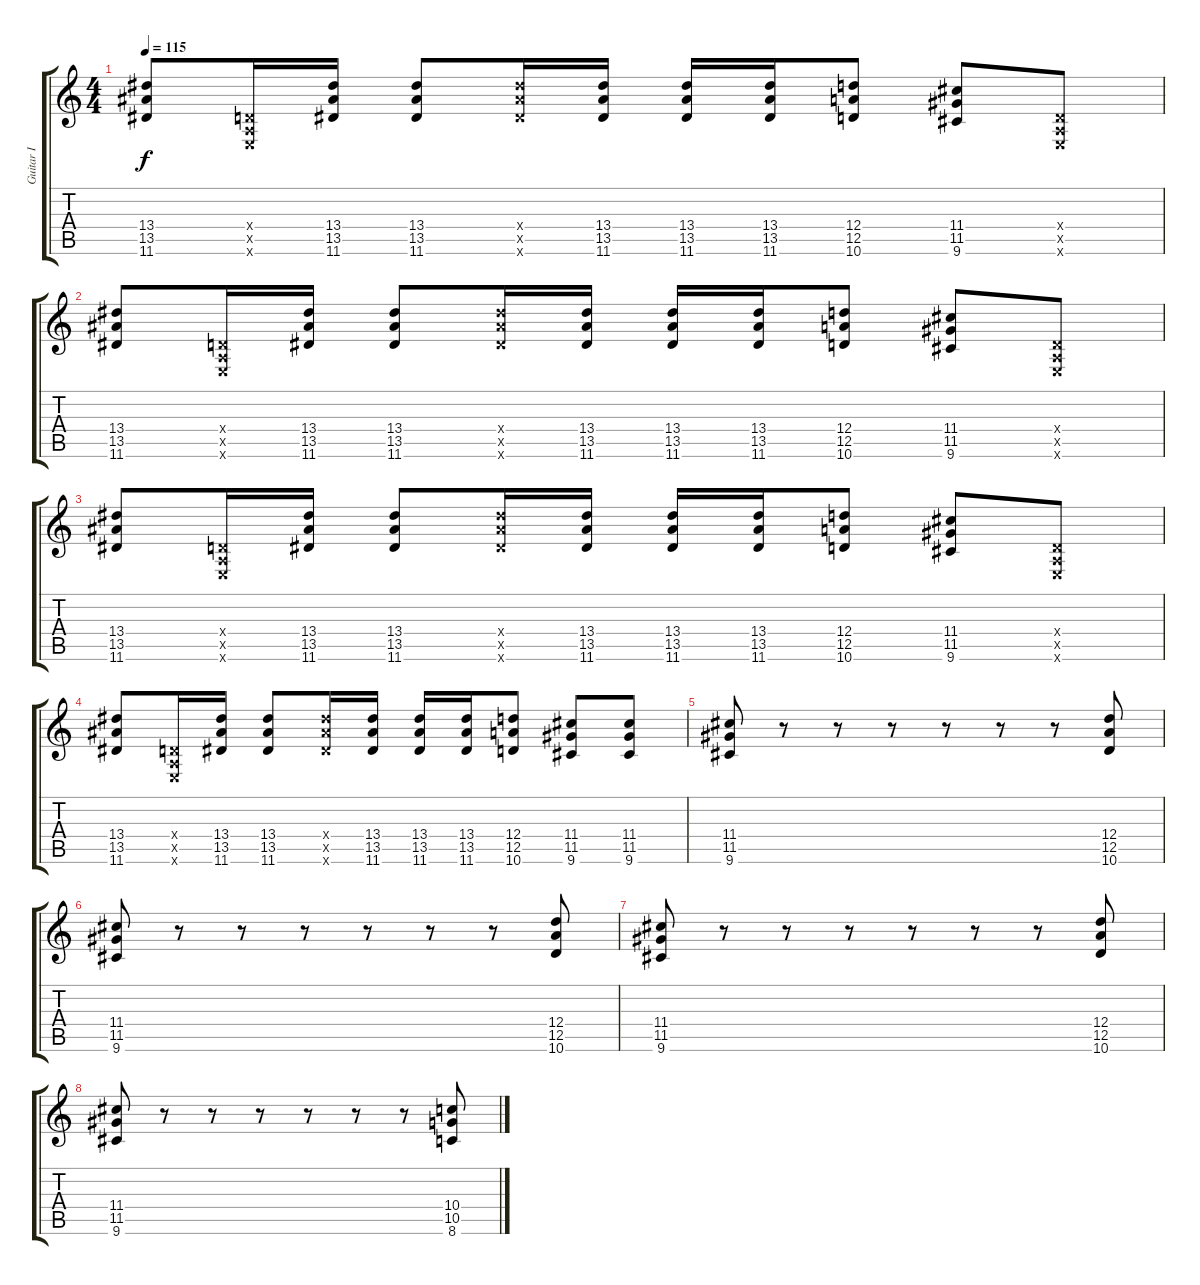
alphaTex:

\track ("Guitar I" "Guitar I") {instrument overdrivenguitar}
\staff {score tabs}
\tuning (E4 B3 G3 D3 A2 E2) {hide}
\ts (4 4)
\tempo 115
\clef g2
\ks c
(13.4 13.5 11.6).8{dy f instrument overdrivenguitar} (0.4{x} 0.5{x} 0.6{x}).16 (13.4 13.5 11.6).16 (13.4 13.5 11.6).8 (13.4{x} 13.5{x} 11.6{x}).16 (13.4 13.5 11.6).16 (13.4 13.5 11.6).16 (13.4 13.5 11.6).16 (12.4 12.5 10.6).8 (11.4 11.5 9.6).8 (0.4{x} 0.5{x} 0.6{x}).8 |
(13.4 13.5 11.6).8 (0.4{x} 0.5{x} 0.6{x}).16 (13.4 13.5 11.6).16 (13.4 13.5 11.6).8 (13.4{x} 13.5{x} 11.6{x}).16 (13.4 13.5 11.6).16 (13.4 13.5 11.6).16 (13.4 13.5 11.6).16 (12.4 12.5 10.6).8 (11.4 11.5 9.6).8 (0.4{x} 0.5{x} 0.6{x}).8 |
(13.4 13.5 11.6).8 (0.4{x} 0.5{x} 0.6{x}).16 (13.4 13.5 11.6).16 (13.4 13.5 11.6).8 (13.4{x} 13.5{x} 11.6{x}).16 (13.4 13.5 11.6).16 (13.4 13.5 11.6).16 (13.4 13.5 11.6).16 (12.4 12.5 10.6).8 (11.4 11.5 9.6).8 (0.4{x} 0.5{x} 0.6{x}).8 |
(13.4 13.5 11.6).8 (0.4{x} 0.5{x} 0.6{x}).16 (13.4 13.5 11.6).16 (13.4 13.5 11.6).8 (13.4{x} 13.5{x} 11.6{x}).16 (13.4 13.5 11.6).16 (13.4 13.5 11.6).16 (13.4 13.5 11.6).16 (12.4 12.5 10.6).8 (11.4 11.5 9.6).8 (11.4 11.5 9.6).8 |
(11.4 11.5 9.6).8 r.8 r.8 r.8 r.8 r.8 r.8 (12.4 12.5 10.6).8 |
(11.4 11.5 9.6).8 r.8 r.8 r.8 r.8 r.8 r.8 (12.4 12.5 10.6).8 |
(11.4 11.5 9.6).8 r.8 r.8 r.8 r.8 r.8 r.8 (12.4 12.5 10.6).8 |
(11.4 11.5 9.6).8 r.8 r.8 r.8 r.8 r.8 r.8 (10.4 10.5 8.6).8
